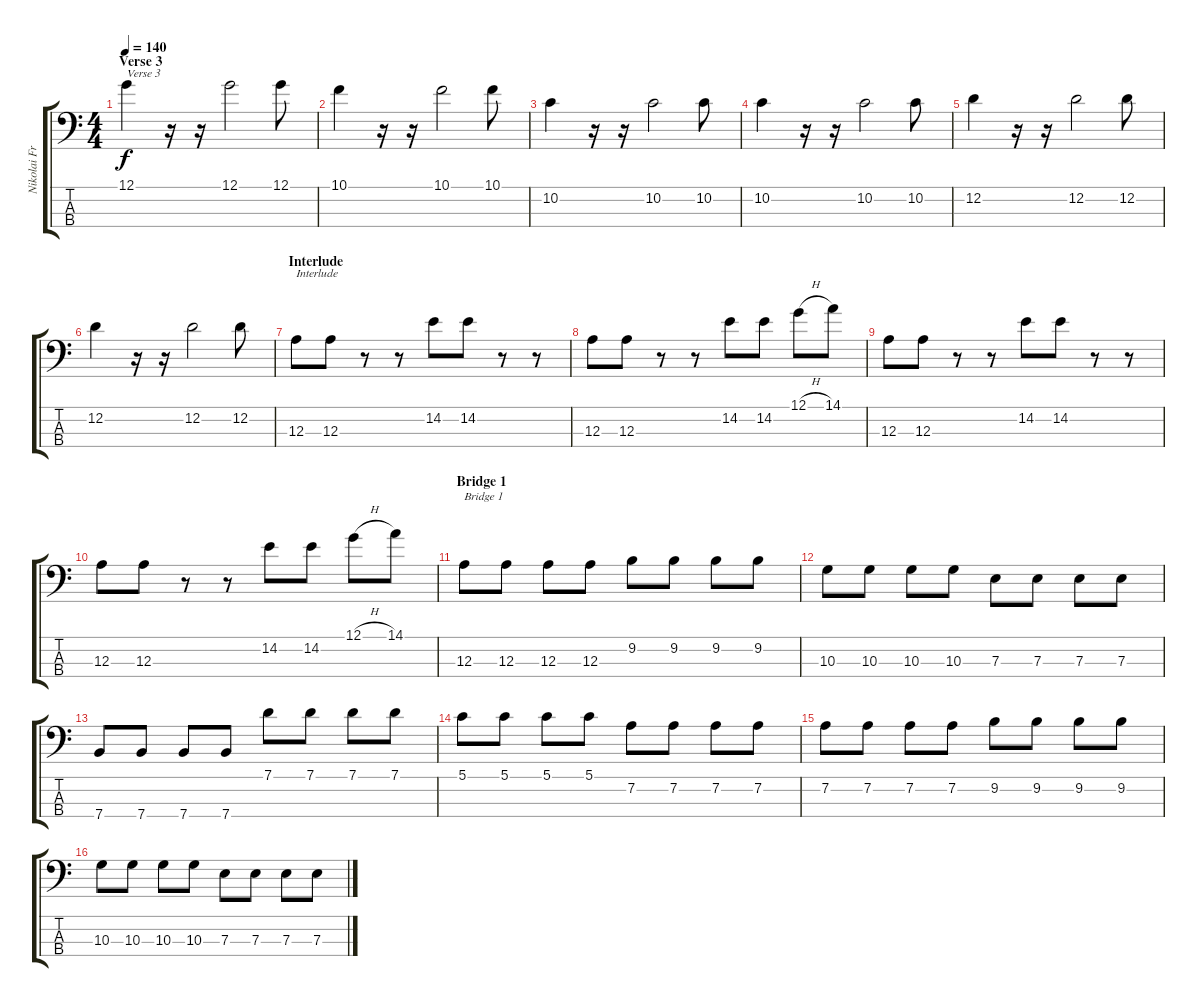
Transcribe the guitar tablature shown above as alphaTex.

\track ("Nikolai Fraiture" "Nikolai Fr") {instrument electricbasspick}
\staff {score tabs}
\tuning (G2 D2 A1 E1) {hide}
\ts (4 4)
\section ("" "Verse 3")
\tempo 140
\clef f4
\ks c
12.1.4{txt "Verse 3" dy f} r.16 r.16 12.1.2 12.1.8 |
10.1.4 r.16 r.16 10.1.2 10.1.8 |
10.2.4 r.16 r.16 10.2.2 10.2.8 |
10.2.4 r.16 r.16 10.2.2 10.2.8 |
12.2.4 r.16 r.16 12.2.2 12.2.8 |
12.2.4 r.16 r.16 12.2.2 12.2.8 |
\section ("" "Interlude")
12.3.8{txt "Interlude"} 12.3.8 r.8 r.8 14.2.8 14.2.8 r.8 r.8 |
12.3.8 12.3.8 r.8 r.8 14.2.8 14.2.8 12.1{h}.8 14.1.8 |
12.3.8 12.3.8 r.8 r.8 14.2.8 14.2.8 r.8 r.8 |
12.3.8 12.3.8 r.8 r.8 14.2.8 14.2.8 12.1{h}.8 14.1.8 |
\section ("" "Bridge 1")
12.3.8{txt "Bridge 1"} 12.3.8 12.3.8 12.3.8 9.2.8 9.2.8 9.2.8 9.2.8 |
10.3.8 10.3.8 10.3.8 10.3.8 7.3.8 7.3.8 7.3.8 7.3.8 |
7.4.8 7.4.8 7.4.8 7.4.8 7.1.8 7.1.8 7.1.8 7.1.8 |
5.1.8 5.1.8 5.1.8 5.1.8 7.2.8 7.2.8 7.2.8 7.2.8 |
7.2.8 7.2.8 7.2.8 7.2.8 9.2.8 9.2.8 9.2.8 9.2.8 |
10.3.8 10.3.8 10.3.8 10.3.8 7.3.8 7.3.8 7.3.8 7.3.8
